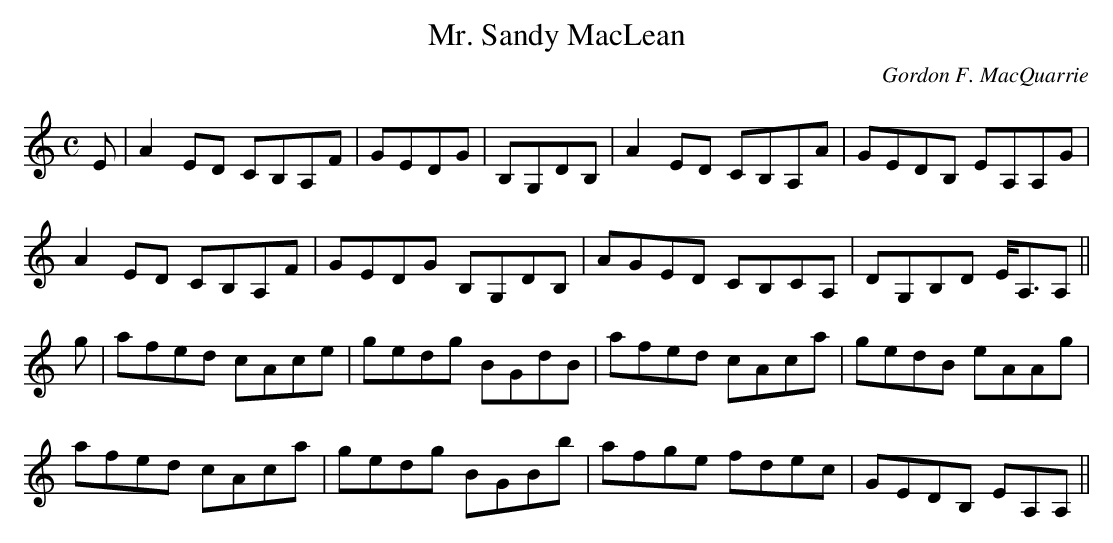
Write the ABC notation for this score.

X:1
T:Mr. Sandy MacLean
M:C
L:1/8
C:Gordon F. MacQuarrie
K:Amin
E|A2 ED CB,A,F|GEDG|B,G,DB,|A2 ED CB,A,A|GEDB, EA,A,G|
A2 ED CB,A,F|GEDG B,G,DB,|AGED CB,CA,|DG,B,D E<A,A,||
g|afed cAce|gedg BGdB|afed cAca|gedB eAAg|
afed cAca|gedg BGBb|afge fdec|GEDB, EA,A,||
